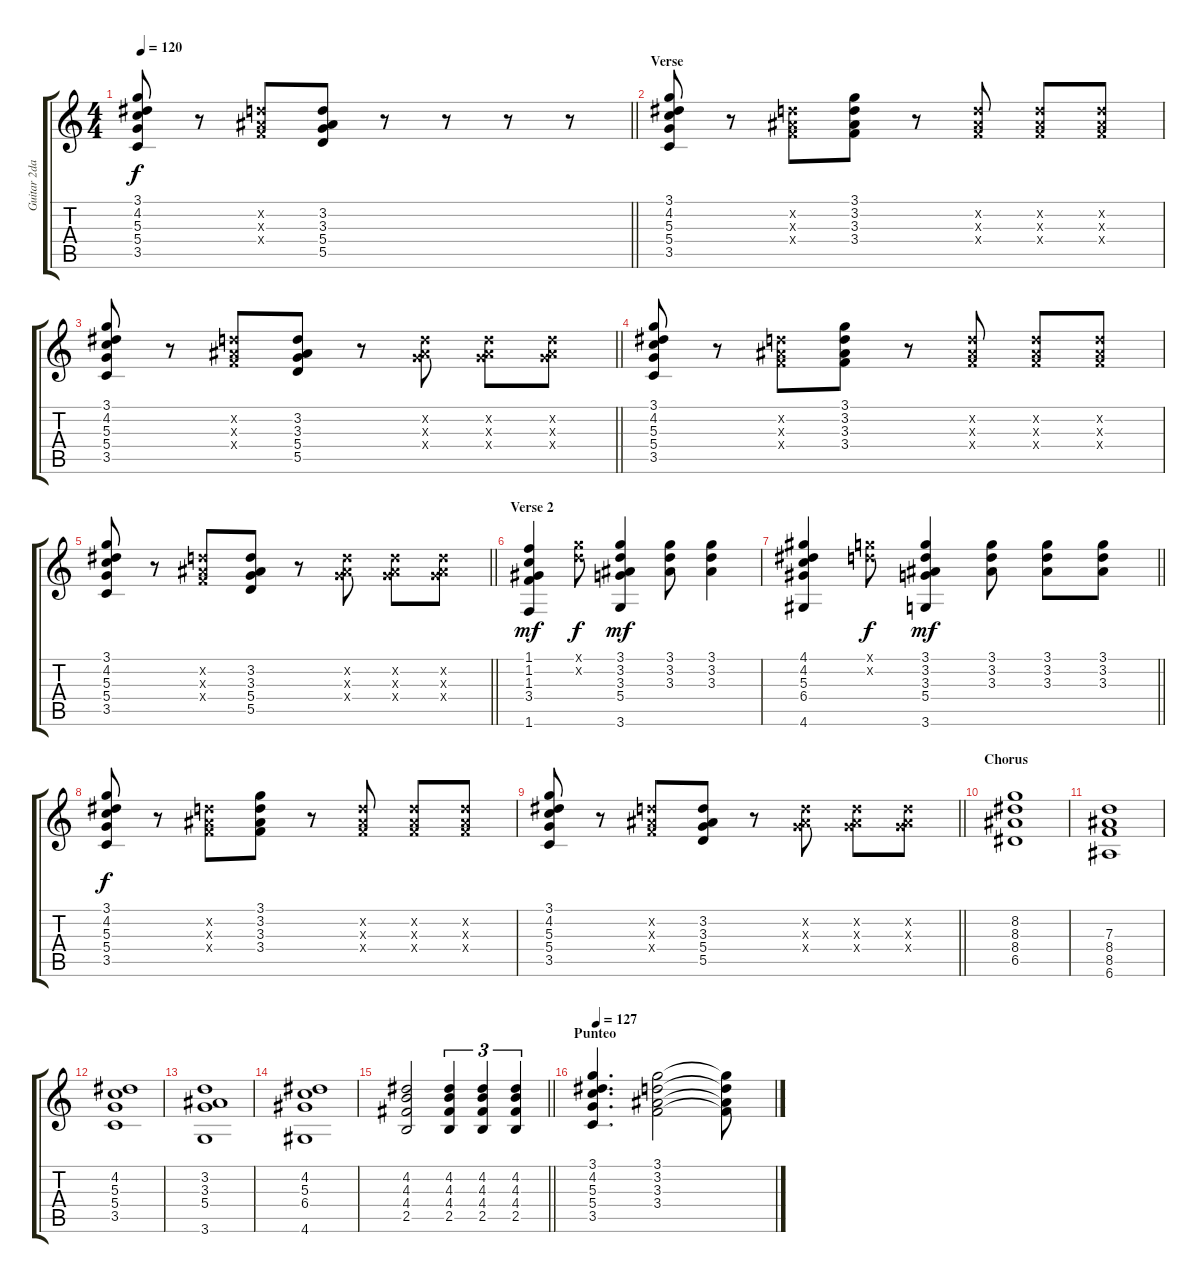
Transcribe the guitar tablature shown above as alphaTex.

\track ("Guitar 2da" "Guitar 2da") {instrument overdrivenguitar}
\staff {score tabs}
\tuning (E4 B3 G3 D3 A2 E2) {hide}
\ts (4 4)
\tempo 120
\clef g2
\barLineRight lightlight
\ks c
(3.1 4.2 5.3 5.4 3.5).8{dy f} r.8 (3.2{x} 3.3{x} 3.4{x}).8 (3.2 3.3 5.4 5.5).8 r.8 r.8 r.8 r.8 |
\section ("" "Verse")
(3.1 4.2 5.3 5.4 3.5).8 r.8 (3.2{x} 3.3{x} 3.4{x}).8 (3.1 3.2 3.3 3.4).8 r.8 (3.2{x} 3.3{x} 3.4{x}).8 (3.2{x} 3.3{x} 3.4{x}).8 (3.2{x} 3.3{x} 3.4{x}).8 |
\barLineRight lightlight
(3.1 4.2 5.3 5.4 3.5).8 r.8 (3.2{x} 3.3{x} 3.4{x}).8 (3.2 3.3 5.4 5.5).8 r.8 (3.2{x} 3.3{x} 5.4{x}).8 (3.2{x} 3.3{x} 5.4{x}).8 (3.2{x} 3.3{x} 5.4{x}).8 |
(3.1 4.2 5.3 5.4 3.5).8 r.8 (3.2{x} 3.3{x} 3.4{x}).8 (3.1 3.2 3.3 3.4).8 r.8 (3.2{x} 3.3{x} 3.4{x}).8 (3.2{x} 3.3{x} 3.4{x}).8 (3.2{x} 3.3{x} 3.4{x}).8 |
\barLineRight lightlight
(3.1 4.2 5.3 5.4 3.5).8 r.8 (3.2{x} 3.3{x} 3.4{x}).8 (3.2 3.3 5.4 5.5).8 r.8 (3.2{x} 3.3{x} 5.4{x}).8 (3.2{x} 3.3{x} 5.4{x}).8 (3.2{x} 3.3{x} 5.4{x}).8 |
\section ("" "Verse 2")
(1.1 1.2 1.3 3.4 1.6).4{dy mf} (3.1{x} 3.2{x}).8{dy f} (3.1 3.2 3.3 5.4 3.6).4{dy mf} (3.1 3.2 3.3).8 (3.1 3.2 3.3).4 |
\barLineRight lightlight
(4.1 4.2 5.3 6.4 4.6).4 (3.1{x} 3.2{x}).8{dy f} (3.1 3.2 3.3 5.4 3.6).4{dy mf} (3.1 3.2 3.3).8 (3.1 3.2 3.3).8 (3.1 3.2 3.3).8 |
(3.1 4.2 5.3 5.4 3.5).8{dy f} r.8 (3.2{x} 3.3{x} 3.4{x}).8 (3.1 3.2 3.3 3.4).8 r.8 (3.2{x} 3.3{x} 3.4{x}).8 (3.2{x} 3.3{x} 3.4{x}).8 (3.2{x} 3.3{x} 3.4{x}).8 |
\barLineRight lightlight
(3.1 4.2 5.3 5.4 3.5).8 r.8 (3.2{x} 3.3{x} 3.4{x}).8 (3.2 3.3 5.4 5.5).8 r.8 (3.2{x} 3.3{x} 5.4{x}).8 (3.2{x} 3.3{x} 5.4{x}).8 (3.2{x} 3.3{x} 5.4{x}).8 |
\section ("" "Chorus")
(8.2 8.3 8.4 6.5).1 |
(7.3 8.4 8.5 6.6).1 |
(4.2 5.3 5.4 3.5).1 |
(3.2 3.3 5.4 3.6).1 |
(4.2 5.3 6.4 4.6).1 |
\barLineRight lightlight
(4.2 4.3 4.4 2.5).2 (4.2 4.3 4.4 2.5).4{tu (3 2)} (4.2 4.3 4.4 2.5).4{tu (3 2)} (4.2 4.3 4.4 2.5).4{tu (3 2)} |
\section ("" "Punteo")
\tempo 127
(3.1 4.2 5.3 5.4 3.5).4{d} (3.1 3.2 3.3 3.4).2 (3.1{t} 3.2{t} 3.3{t} 3.4{t}).8
